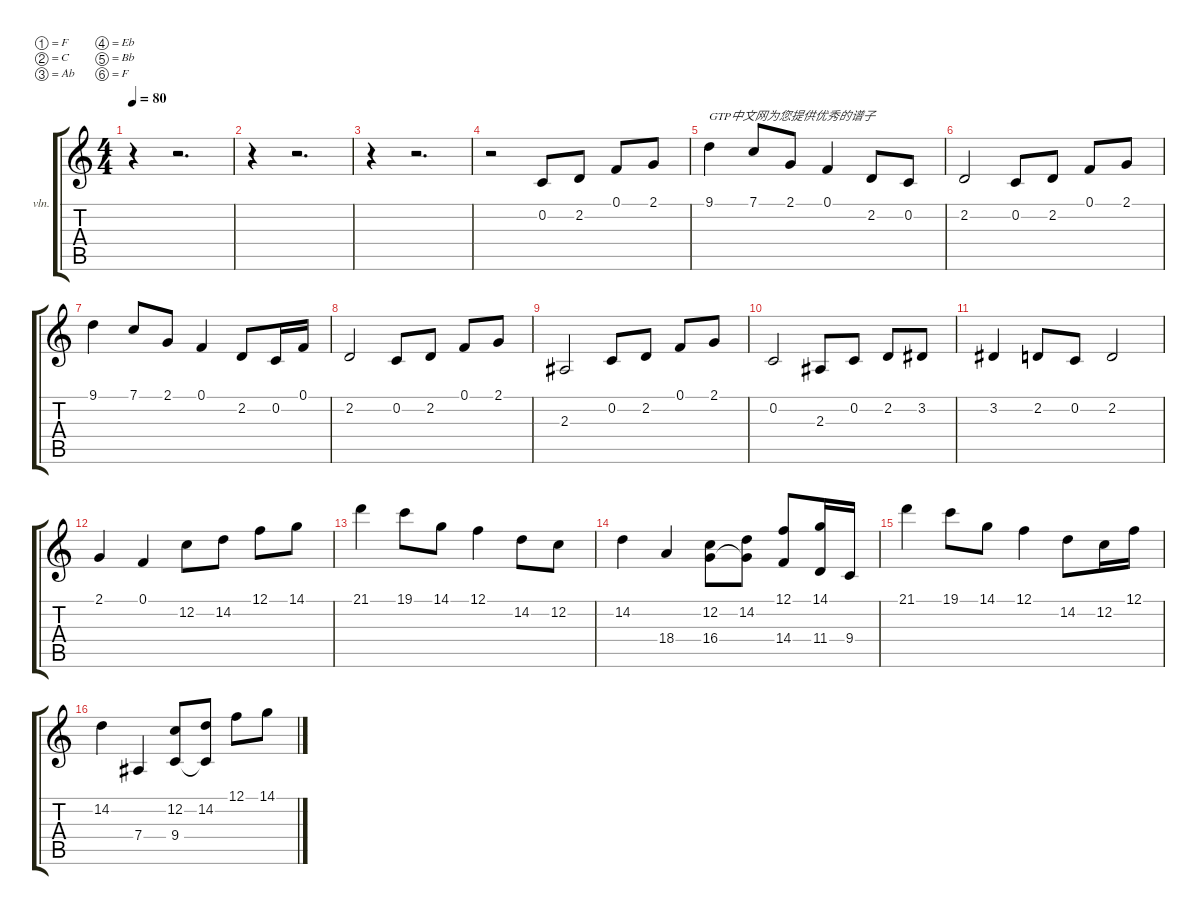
\defaultSystemsLayout 4
\hideDynamics
\bracketExtendMode groupsimilarinstruments
\firstSystemTrackNameOrientation horizontal
\otherSystemsTrackNameOrientation horizontal
\chordDiagramsInScore
\track ("string" "vln.") {instrument stringensemble1}
\staff {score tabs}
\tuning (F4 C4 Ab3 Eb3 Bb2 F2)
\ts (4 4)
\tempo 80
\clef g2
\ks c
r.4{dy f} r.2{d} |
r.4 r.2{d} |
r.4 r.2{d} |
r.2 0.2.8 2.2.8 0.1.8 2.1.8 |
9.1.4{txt "GTP中文网为您提供优秀的谱子"} 7.1.8 2.1.8 0.1.4 2.2.8 0.2.8 |
2.2.2 0.2.8 2.2.8 0.1.8 2.1.8 |
9.1.4 7.1.8 2.1.8 0.1.4 2.2.8 0.2.16 0.1.16 |
2.2.2 0.2.8 2.2.8 0.1.8 2.1.8 |
2.3.2 0.2.8 2.2.8 0.1.8 2.1.8 |
0.2.2 2.3.8 0.2.8 2.2.8 3.2.8 |
3.2.4 2.2.8 0.2.8 2.2.2 |
2.1.4 0.1.4 12.2.8 14.2.8 12.1.8 14.1.8 |
21.1.4 19.1.8 14.1.8 12.1.4 14.2.8 12.2.8 |
14.2.4 18.4.4 (12.2 16.4).8 (14.2 16.4{t}).8 (12.1 14.4).8 (14.1 11.4).16 9.4.16 |
21.1.4 19.1.8 14.1.8 12.1.4 14.2.8 12.2.16 12.1.16 |
14.2.4 7.4.4 (12.2 9.4).8 (14.2 9.4{t}).8 12.1.8 14.1.8
